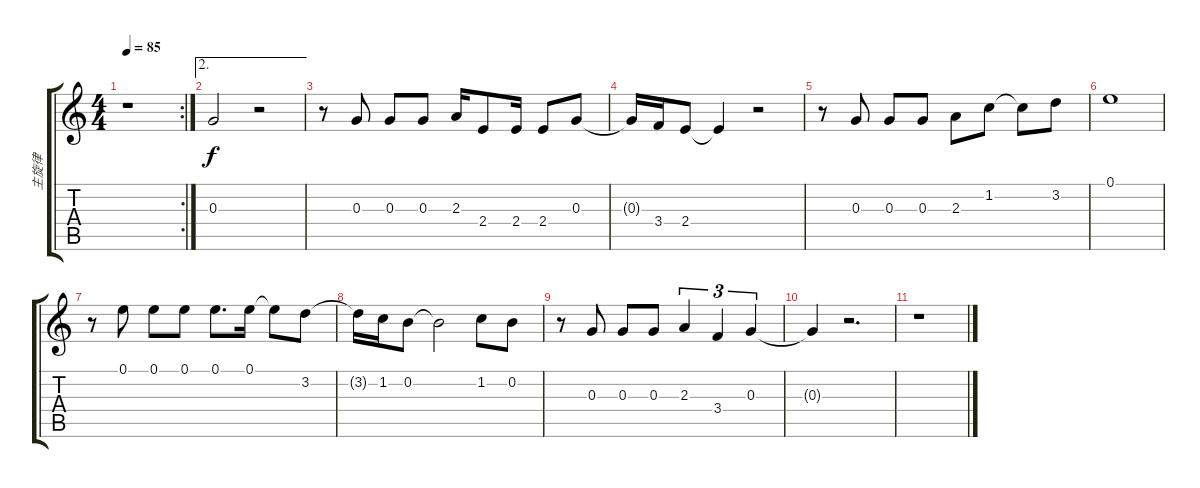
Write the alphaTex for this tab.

\track ("主旋律" "主旋律") {instrument acousticguitarsteel}
\staff {score tabs}
\tuning (E4 B3 G3 D3 A2 E2) {hide}
\rc 2
\ts (4 4)
\tempo 85
\clef g2
\ks c
r.1{dy f} |
\ae 2
0.3{t}.2 r.2 |
r.8 0.3.8 0.3.8 0.3.8 2.3.16 2.4.8 2.4.16 2.4.8 0.3.8 |
0.3{t}.16 3.4.16 2.4.8 2.4{t}.4 r.2 |
r.8 0.3.8 0.3.8 0.3.8 2.3.8 1.2.8 1.2{t}.8 3.2.8 |
0.1.1 |
r.8 0.1.8 0.1.8 0.1.8 0.1.8{d} 0.1.16 0.1{t}.8 3.2.8 |
3.2{t}.16 1.2.16 0.2.8 0.2{t}.2 1.2.8 0.2.8 |
r.8 0.3.8 0.3.8 0.3.8 2.3.4{tu (3 2)} 3.4.4{tu (3 2)} 0.3.4{tu (3 2)} |
0.3{t}.4 r.2{d} |
r.1
